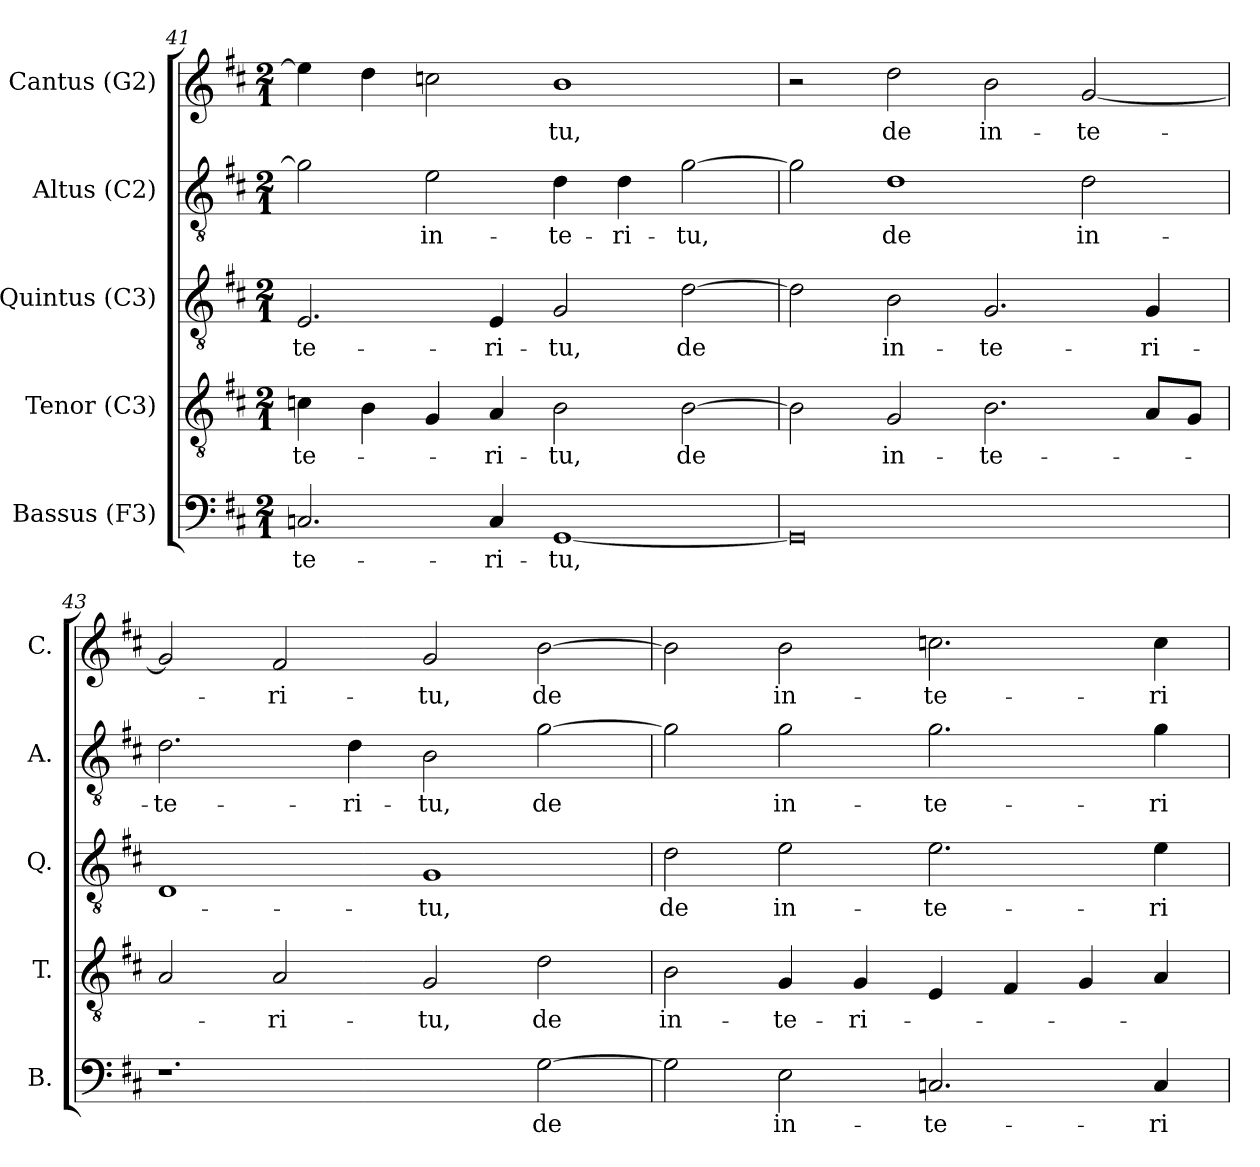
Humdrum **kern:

**kern	**text	**kern	**text	**kern	**text	**kern	**text	**kern	**text
*part5	*part5	*part4	*part4	*part3	*part3	*part2	*part2	*part1	*part1
*staff5	*staff5	*staff4	*staff4	*staff3	*staff3	*staff2	*staff2	*staff1	*staff1
*I"Bassus (F3)	*	*I"Tenor (C3)	*	*I"Quintus (C3)	*	*I"Altus (C2)	*	*I"Cantus (G2)	*
*I'B.	*	*I'T.	*	*I'Q.	*	*I'A.	*	*I'C.	*
*clefF4	*	*clefGv2	*	*clefGv2	*	*clefGv2	*	*clefG2	*
*	*	*	*	*ITrd7c12	*	*ITrd7c12	*	*	*
*k[f#c#]	*	*k[f#c#]	*	*k[f#c#]	*	*k[f#c#]	*	*k[f#c#]	*
*D:	*	*D:	*	*D:	*	*D:	*	*D:	*
*M2/1	*	*M2/1	*	*M2/1	*	*M2/1	*	*M2/1	*
=41	=41	=41	=41	=41	=41	=41	=41	=41	=41
!	!LO:LY:b:color=#000000	!	!	!	!	!	!	!	!
!	!	!	!LO:LY:b:color=#000000	!	!	!	!	!	!
!	!	!	!	!	!LO:LY:b:color=#000000	!	!	!	!
2.Cni/	-te-	4cni\	-te-	2.EEi/	-te-	2Gi\]	.	4eei\]	.
.	.	4Bi\	.	.	.	.	.	4ddi\	.
!	!	!	!	!	!	!	!LO:LY:b:color=#000000	!	!
.	.	4Gi/	.	.	.	2Ei\	in-	2ccni\	.
!	!LO:LY:b:color=#000000	!	!	!	!	!	!	!	!
!	!	!	!LO:LY:b:color=#000000	!	!	!	!	!	!
!	!	!	!	!	!LO:LY:b:color=#000000	!	!	!	!
4Ci/	-ri-	4Ai/	-ri-	4EEi/	-ri-	.	.	.	.
!	!LO:LY:b:color=#000000	!	!	!	!	!	!	!	!
!	!	!	!LO:LY:b:color=#000000	!	!	!	!	!	!
!	!	!	!	!	!LO:LY:b:color=#000000	!	!	!	!
!	!	!	!	!	!	!	!LO:LY:b:color=#000000	!	!
!	!	!	!	!	!	!	!	!	!LO:LY:b:color=#000000
[1GGi	-tu,	2Bi\	-tu,	2GGi/	-tu,	4Di\	-te-	1bi	-tu,
!	!	!	!	!	!	!	!LO:LY:b:color=#000000	!	!
.	.	.	.	.	.	4Di\	-ri-	.	.
!	!	!	!LO:LY:b:color=#000000	!	!	!	!	!	!
!	!	!	!	!	!LO:LY:b:color=#000000	!	!	!	!
!	!	!	!	!	!	!	!LO:LY:b:color=#000000	!	!
.	.	[2Bi\	de	[2Di\	de	[2Gi\	-tu,	.	.
=42	=42	=42	=42	=42	=42	=42	=42	=42	=42
0GGi]	.	2Bi\]	.	2Di\]	.	2Gi\]	.	2r	.
!	!	!	!LO:LY:b:color=#000000	!	!	!	!	!	!
!	!	!	!	!	!LO:LY:b:color=#000000	!	!	!	!
!	!	!	!	!	!	!	!LO:LY:b:color=#000000	!	!
!	!	!	!	!	!	!	!	!	!LO:LY:b:color=#000000
.	.	2Gi/	in-	2BBi\	in-	1Di	de	2ddi\	de
!	!	!	!LO:LY:b:color=#000000	!	!	!	!	!	!
!	!	!	!	!	!LO:LY:b:color=#000000	!	!	!	!
!	!	!	!	!	!	!	!	!	!LO:LY:b:color=#000000
.	.	2.Bi\	-te-	2.GGi/	-te-	.	.	2bi\	in-
!	!	!	!	!	!	!	!LO:LY:b:color=#000000	!	!
!	!	!	!	!	!	!	!	!	!LO:LY:b:color=#000000
.	.	.	.	.	.	2Di\	in-	[2gi/	-te-
!	!	!	!	!	!LO:LY:b:color=#000000	!	!	!	!
.	.	8Ai/L	.	4GGi/	-ri-	.	.	.	.
.	.	8Gi/J	.	.	.	.	.	.	.
=43	=43	=43	=43	=43	=43	=43	=43	=43	=43
!	!	!	!	!	!	!	!LO:LY:b:color=#000000	!	!
1.r	.	2Ai/	.	1DDi	.	2.Di\	-te-	2gi/]	.
!	!	!	!LO:LY:b:color=#000000	!	!	!	!	!	!
!	!	!	!	!	!	!	!	!	!LO:LY:b:color=#000000
.	.	2Ai/	-ri-	.	.	.	.	2f#i/	-ri-
!	!	!	!	!	!	!	!LO:LY:b:color=#000000	!	!
.	.	.	.	.	.	4Di\	-ri-	.	.
!	!	!	!LO:LY:b:color=#000000	!	!	!	!	!	!
!	!	!	!	!	!LO:LY:b:color=#000000	!	!	!	!
!	!	!	!	!	!	!	!LO:LY:b:color=#000000	!	!
!	!	!	!	!	!	!	!	!	!LO:LY:b:color=#000000
.	.	2Gi/	-tu,	1GGi	-tu,	2BBi\	-tu,	2gi/	-tu,
!	!LO:LY:b:color=#000000	!	!	!	!	!	!	!	!
!	!	!	!LO:LY:b:color=#000000	!	!	!	!	!	!
!	!	!	!	!	!	!	!LO:LY:b:color=#000000	!	!
!	!	!	!	!	!	!	!	!	!LO:LY:b:color=#000000
[2Gi\	de	2di\	de	.	.	[2Gi\	de	[2bi\	de
!!LO:PB:g=z
=44	=44	=44	=44	=44	=44	=44	=44	=44	=44
!	!	!	!LO:LY:b:color=#000000	!	!	!	!	!	!
!	!	!	!	!	!LO:LY:b:color=#000000	!	!	!	!
2Gi\]	.	2Bi\	in-	2Di\	de	2Gi\]	.	2bi\]	.
!	!LO:LY:b:color=#000000	!	!	!	!	!	!	!	!
!	!	!	!LO:LY:b:color=#000000	!	!	!	!	!	!
!	!	!	!	!	!LO:LY:b:color=#000000	!	!	!	!
!	!	!	!	!	!	!	!LO:LY:b:color=#000000	!	!
!	!	!	!	!	!	!	!	!	!LO:LY:b:color=#000000
2Ei\	in-	4Gi/	-te-	2Ei\	in-	2Gi\	in-	2bi\	in-
!	!	!	!LO:LY:b:color=#000000	!	!	!	!	!	!
.	.	4Gi/	-ri-	.	.	.	.	.	.
!	!LO:LY:b:color=#000000	!	!	!	!	!	!	!	!
!	!	!	!	!	!LO:LY:b:color=#000000	!	!	!	!
!	!	!	!	!	!	!	!LO:LY:b:color=#000000	!	!
!	!	!	!	!	!	!	!	!	!LO:LY:b:color=#000000
2.Cni/	-te-	4Ei/	.	2.Ei\	-te-	2.Gi\	-te-	2.ccni\	-te-
.	.	4F#i/	.	.	.	.	.	.	.
.	.	4Gi/	.	.	.	.	.	.	.
!	!LO:LY:b:color=#000000	!	!	!	!	!	!	!	!
!	!	!	!	!	!LO:LY:b:color=#000000	!	!	!	!
!	!	!	!	!	!	!	!LO:LY:b:color=#000000	!	!
!	!	!	!	!	!	!	!	!	!LO:LY:b:color=#000000
4Ci/	-ri-	4Ai/	.	4Ei\	-ri-	4Gi\	-ri-	4cci\	-ri-
=	=	=	=	=	=	=	=	=	=
*-	*-	*-	*-	*-	*-	*-	*-	*-	*-
